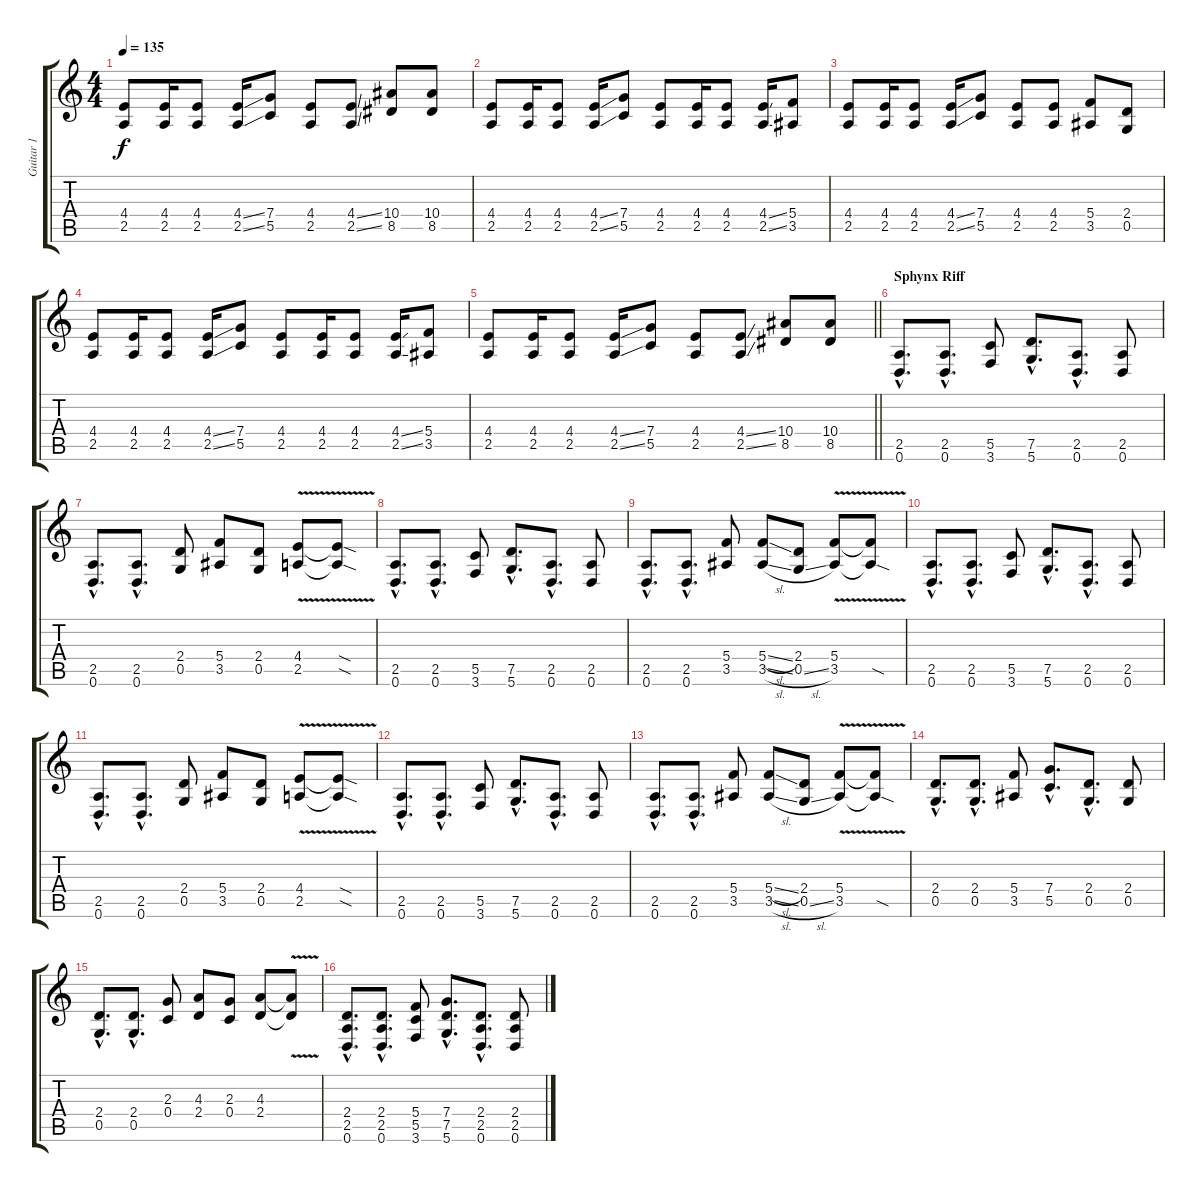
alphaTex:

\track ("Guitar 1" "Guitar 1") {instrument distortionguitar}
\staff {score tabs}
\tuning (D4 A3 F3 C3 G2 D2) {hide}
\ts (4 4)
\tempo 135
\clef g2
\ks c
(4.4 2.5).8{dy f} (4.4 2.5).16 (4.4 2.5).8 (4.4{ss} 2.5{ss}).16 (7.4 5.5).8 (4.4 2.5).8 (4.4{ss} 2.5{ss}).8 (10.4 8.5).8 (10.4 8.5).8 |
(4.4 2.5).8 (4.4 2.5).16 (4.4 2.5).8 (4.4{ss} 2.5{ss}).16 (7.4 5.5).8 (4.4 2.5).8 (4.4 2.5).16 (4.4 2.5).8 (4.4{ss} 2.5{ss}).16 (5.4 3.5).8 |
(4.4 2.5).8 (4.4 2.5).16 (4.4 2.5).8 (4.4{ss} 2.5{ss}).16 (7.4 5.5).8 (4.4 2.5).8 (4.4 2.5).8 (5.4 3.5).8 (2.4 0.5).8 |
(4.4 2.5).8 (4.4 2.5).16 (4.4 2.5).8 (4.4{ss} 2.5{ss}).16 (7.4 5.5).8 (4.4 2.5).8 (4.4 2.5).16 (4.4 2.5).8 (4.4{ss} 2.5{ss}).16 (5.4 3.5).8 |
\barLineRight lightlight
(4.4 2.5).8 (4.4 2.5).16 (4.4 2.5).8 (4.4{ss} 2.5{ss}).16 (7.4 5.5).8 (4.4 2.5).8 (4.4{ss} 2.5{ss}).8 (10.4 8.5).8 (10.4 8.5).8 |
\section ("" "Sphynx Riff")
(2.5{hac} 0.6{hac}).8{d} (2.5{hac} 0.6{hac}).8{d} (5.5 3.6).8 (7.5{hac} 5.6{hac}).8{d} (2.5{hac} 0.6{hac}).8{d} (2.5 0.6).8 |
(2.5{hac} 0.6{hac}).8{d} (2.5{hac} 0.6{hac}).8{d} (2.4 0.5).8 (5.4 3.5).8 (2.4 0.5).8 (4.4 2.5{v}).8 (4.4{sod t} 2.5{sod t}).8 |
(2.5{hac} 0.6{hac}).8{d} (2.5{hac} 0.6{hac}).8{d} (5.5 3.6).8 (7.5{hac} 5.6{hac}).8{d} (2.5{hac} 0.6{hac}).8{d} (2.5 0.6).8 |
(2.5{hac} 0.6{hac}).8{d} (2.5{hac} 0.6{hac}).8{d} (5.4 3.5).8 (5.4{sl} 3.5{sl}).8 (2.4 0.5{sl}).8 (5.4 3.5{v}).8 (5.4{v t} 3.5{sod t}).8 |
(2.5{hac} 0.6{hac}).8{d} (2.5{hac} 0.6{hac}).8{d} (5.5 3.6).8 (7.5{hac} 5.6{hac}).8{d} (2.5{hac} 0.6{hac}).8{d} (2.5 0.6).8 |
(2.5{hac} 0.6{hac}).8{d} (2.5{hac} 0.6{hac}).8{d} (2.4 0.5).8 (5.4 3.5).8 (2.4 0.5).8 (4.4 2.5{v}).8 (4.4{sod t} 2.5{sod t}).8 |
(2.5{hac} 0.6{hac}).8{d} (2.5{hac} 0.6{hac}).8{d} (5.5 3.6).8 (7.5{hac} 5.6{hac}).8{d} (2.5{hac} 0.6{hac}).8{d} (2.5 0.6).8 |
(2.5{hac} 0.6{hac}).8{d} (2.5{hac} 0.6{hac}).8{d} (5.4 3.5).8 (5.4{sl} 3.5{sl}).8 (2.4 0.5{sl}).8 (5.4 3.5{v}).8 (5.4{v t} 3.5{sod t}).8 |
(2.4{hac} 0.5{hac}).8{d} (2.4{hac} 0.5{hac}).8{d} (5.4 3.5).8 (7.4{hac} 5.5{hac}).8{d} (2.4{hac} 0.5{hac}).8{d} (2.4 0.5).8 |
(2.4{hac} 0.5{hac}).8{d} (2.4{hac} 0.5{hac}).8{d} (2.3 0.4).8 (4.3 2.4).8 (2.3 0.4).8 (4.3 2.4).8 (4.3{v t} 2.4{v t}).8 |
(2.4{hac} 2.5{hac} 0.6{hac}).8{d} (2.4{hac} 2.5{hac} 0.6{hac}).8{d} (5.4 5.5 3.6).8 (7.4{hac} 7.5{hac} 5.6{hac}).8{d} (2.4{hac} 2.5{hac} 0.6{hac}).8{d} (2.4 2.5 0.6).8
